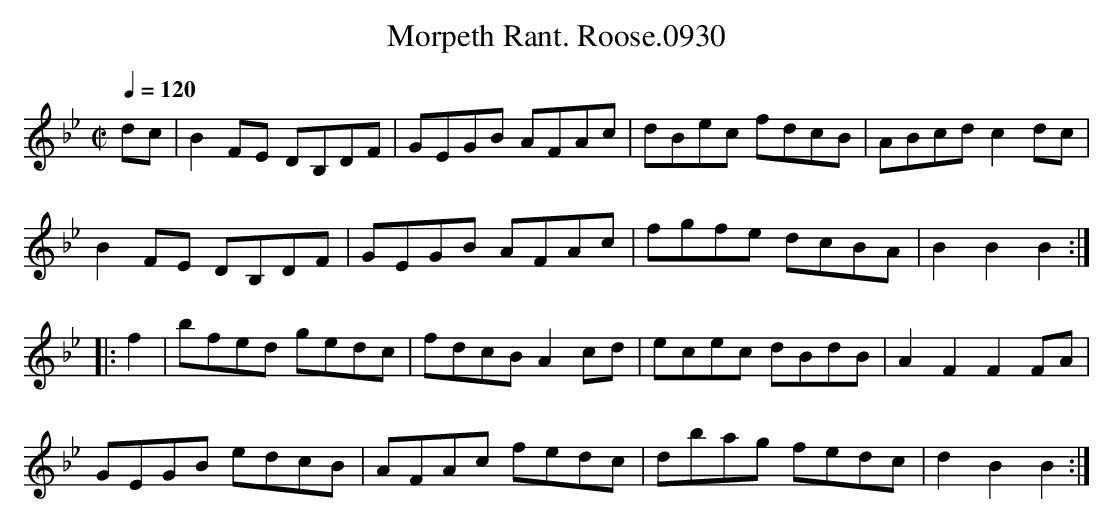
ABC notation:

X:1
T:Morpeth Rant. Roose.0930
M:C|
L:1/8
Q:1/4=120
K:Bb
dc | B2FE DB,DF | GEGB AFAc | dBec fdcB | ABcd c2dc |
B2FE DB,DF | GEGB AFAc | fgfe dcBA | B2B2 B2 :|
|: f2 | bfed gedc | fdcB A2cd | ecec dBdB | A2F2 F2FA |
GEGB edcB | AFAc fedc | dbag fedc | d2B2B2 :|
